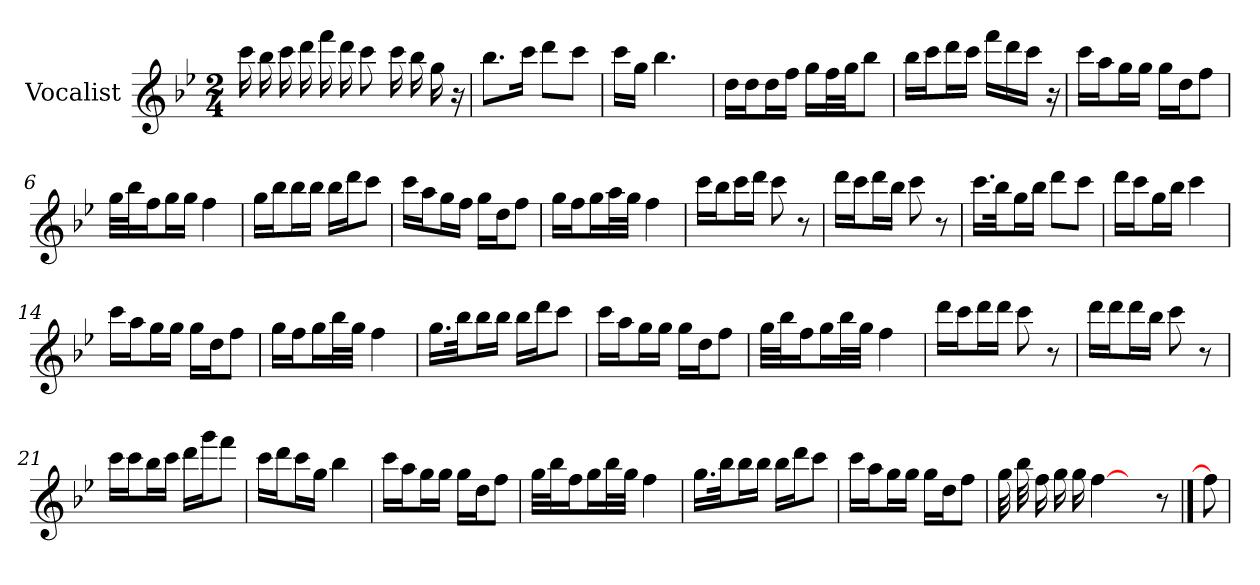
**kern
*part1
*staff1
*I"Vocalist
*k[b-e-]
*B-:
*M2/4
=
16ccc
16bb-
16ccc
16ddd
16fff
16ddd
8ccc
16ccc
16bb-
16gg
16r
=1
8.bb-L
16cccJk
8dddL
8cccJ
=2
16cccLL
16ggJJ
4.bb-
=3
16ddLL
16ddJ
16ddL
16ffJJ
16ggLL
32ffL
32ggJJ
8bb-J
=4
16bb-LL
16cccJ
16dddL
16cccJJ
16fffLL
16ddd
16cccJJ
16r
=5
16cccLL
16aaJ
16ggL
16ggJJ
16ggLL
16ddJ
8ffJ
=6
32ggLLL
32bb-J
16ffJ
16ggL
16ggJJ
4ff
=7
16ggLL
16bb-J
16bb-L
16bb-JJ
16bb-LL
16dddJ
8cccJ
=8
16cccLL
16aaJ
16ggL
16ffJJ
16ggLL
16ddJ
8ffJ
=9
16ggLL
16ffJ
16ggL
32aaL
32ggJJJ
4ff
=10
16cccLL
16bb-J
16cccL
16dddJJ
8ccc
8r
=11
16dddLL
16cccJ
16dddL
16bb-JJ
8ccc
8r
=12
16.cccLL
32bb-Jk
16ggL
16bb-JJ
8dddL
8cccJ
=13
16dddLL
16cccJ
16ggL
16bb-JJ
4ccc
=14
16cccLL
16aaJ
16ggL
16ggJJ
16ggLL
16ddJ
8ffJ
=15
16ggLL
16ffJ
16ggL
32bb-L
32ggJJJ
4ff
=16
16.ggLL
32bb-Jk
16bb-L
16bb-JJ
16bb-LL
16dddJ
8cccJ
=17
16cccLL
16aaJ
16ggL
16ggJJ
16ggLL
16ddJ
8ffJ
=18
32ggLLL
32bb-J
16ffJ
16ggL
32bb-L
32ggJJJ
4ff
=19
16dddLL
16cccJ
16dddL
16dddJJ
8ccc
8r
=20
16dddLL
16dddJ
16dddL
16bb-JJ
8ccc
8r
=21
16cccLL
16cccJ
16bb-L
16cccJJ
16dddLL
16gggJ
8fffJ
=22
16cccLL
16dddJ
16cccL
16ggJJ
4bb-
=23
16cccLL
16aaJ
16ggL
16ggJJ
16ggLL
16ddJ
8ffJ
=24
32ggLLL
32bb-J
16ffJ
16ggL
32bb-L
32ggJJJ
4ff
=25
16.ggLL
32bb-Jk
16bb-L
16bb-JJ
16bb-LL
16dddJ
8cccJ
=26
16cccLL
16aaJ
16ggL
16ggJJ
16ggLL
16ddJ
8ffJ
=27
32gg
32bb-
16ff
16gg
16gg
[4ff
8ryy
8r
==28
8ff]
=
*-
